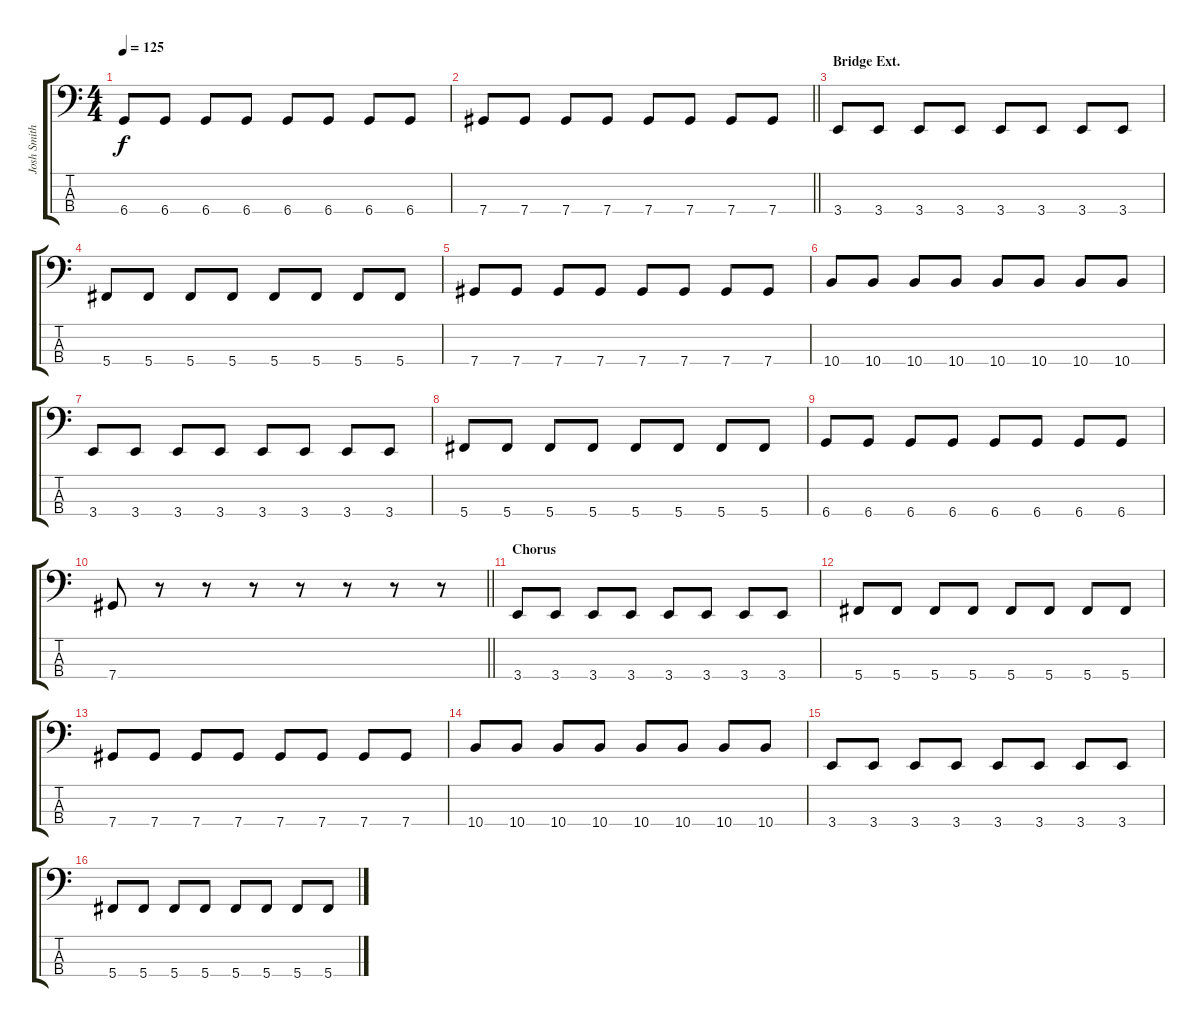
\track ("Josh Smith" "Josh Smith") {instrument electricbassfinger}
\staff {score tabs}
\tuning (Gb2 Db2 Ab1 Db1) {hide}
\ts (4 4)
\tempo 125
\clef f4
\ks c
6.4.8{dy f} 6.4.8 6.4.8 6.4.8 6.4.8 6.4.8 6.4.8 6.4.8 |
\barLineRight lightlight
7.4.8 7.4.8 7.4.8 7.4.8 7.4.8 7.4.8 7.4.8 7.4.8 |
\section ("" "Bridge Ext.")
3.4.8 3.4.8 3.4.8 3.4.8 3.4.8 3.4.8 3.4.8 3.4.8 |
5.4.8 5.4.8 5.4.8 5.4.8 5.4.8 5.4.8 5.4.8 5.4.8 |
7.4.8 7.4.8 7.4.8 7.4.8 7.4.8 7.4.8 7.4.8 7.4.8 |
10.4.8 10.4.8 10.4.8 10.4.8 10.4.8 10.4.8 10.4.8 10.4.8 |
3.4.8 3.4.8 3.4.8 3.4.8 3.4.8 3.4.8 3.4.8 3.4.8 |
5.4.8 5.4.8 5.4.8 5.4.8 5.4.8 5.4.8 5.4.8 5.4.8 |
6.4.8 6.4.8 6.4.8 6.4.8 6.4.8 6.4.8 6.4.8 6.4.8 |
\barLineRight lightlight
7.4.8 r.8 r.8 r.8 r.8 r.8 r.8 r.8 |
\section ("" "Chorus")
3.4.8 3.4.8 3.4.8 3.4.8 3.4.8 3.4.8 3.4.8 3.4.8 |
5.4.8 5.4.8 5.4.8 5.4.8 5.4.8 5.4.8 5.4.8 5.4.8 |
7.4.8 7.4.8 7.4.8 7.4.8 7.4.8 7.4.8 7.4.8 7.4.8 |
10.4.8 10.4.8 10.4.8 10.4.8 10.4.8 10.4.8 10.4.8 10.4.8 |
3.4.8 3.4.8 3.4.8 3.4.8 3.4.8 3.4.8 3.4.8 3.4.8 |
5.4.8 5.4.8 5.4.8 5.4.8 5.4.8 5.4.8 5.4.8 5.4.8
